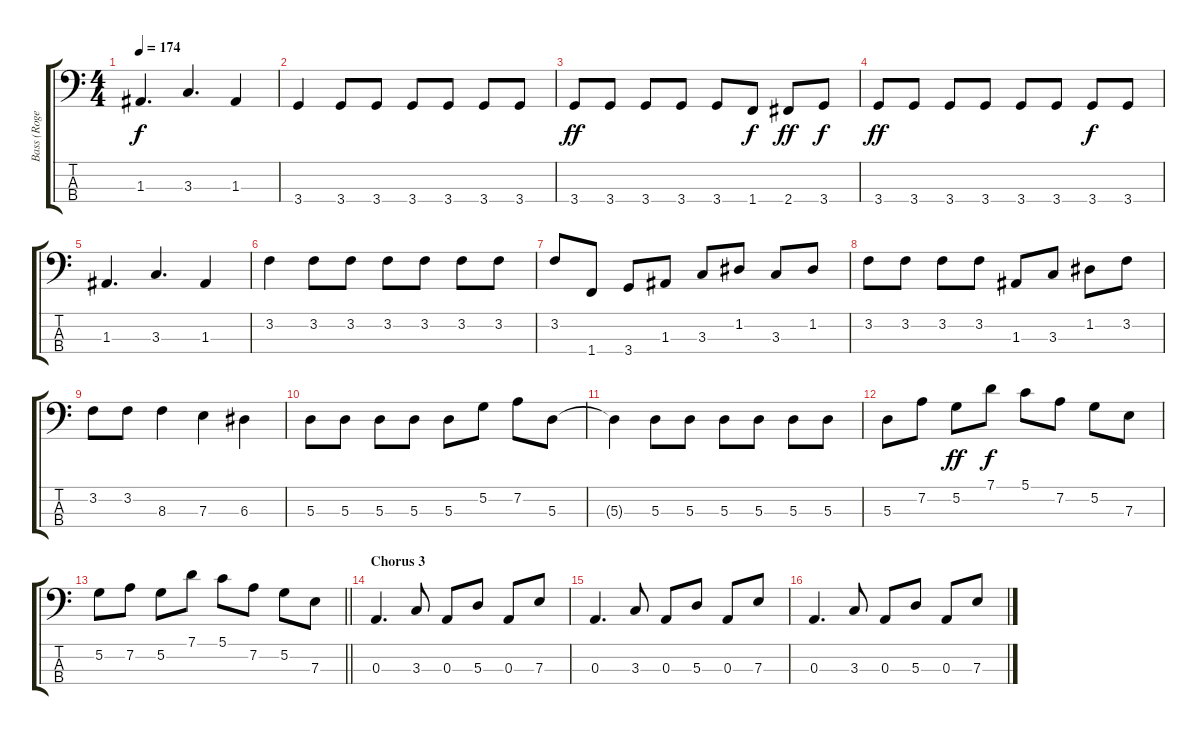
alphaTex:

\track ("Bass (Roger Glover)" "Bass (Roge") {instrument electricbassfinger}
\staff {score tabs}
\tuning (G2 D2 A1 E1) {hide}
\ts (4 4)
\tempo 174
\clef f4
\ks c
1.3.4{d dy f} 3.3.4{d} 1.3.4 |
3.4.4 3.4.8 3.4.8 3.4.8 3.4.8 3.4.8 3.4.8 |
3.4.8{dy ff} 3.4.8 3.4.8 3.4.8 3.4.8 1.4.8{dy f} 2.4.8{dy ff} 3.4.8{dy f} |
3.4.8{dy ff} 3.4.8 3.4.8 3.4.8 3.4.8 3.4.8 3.4.8{dy f} 3.4.8 |
1.3.4{d} 3.3.4{d} 1.3.4 |
3.2.4 3.2.8 3.2.8 3.2.8 3.2.8 3.2.8 3.2.8 |
3.2.8 1.4.8 3.4.8 1.3.8 3.3.8 1.2.8 3.3.8 1.2.8 |
3.2.8 3.2.8 3.2.8 3.2.8 1.3.8 3.3.8 1.2.8 3.2.8 |
3.2.8 3.2.8 8.3.4 7.3.4 6.3.4 |
5.3.8 5.3.8 5.3.8 5.3.8 5.3.8 5.2.8 7.2.8 5.3.8 |
5.3{t}.4 5.3.8 5.3.8 5.3.8 5.3.8 5.3.8 5.3.8 |
5.3.8 7.2.8 5.2.8{dy ff} 7.1.8{dy f} 5.1.8 7.2.8 5.2.8 7.3.8 |
\barLineRight lightlight
5.2.8 7.2.8 5.2.8 7.1.8 5.1.8 7.2.8 5.2.8 7.3.8 |
\section ("" "Chorus 3")
0.3.4{d} 3.3.8 0.3.8 5.3.8 0.3.8 7.3.8 |
0.3.4{d} 3.3.8 0.3.8 5.3.8 0.3.8 7.3.8 |
0.3.4{d} 3.3.8 0.3.8 5.3.8 0.3.8 7.3.8
